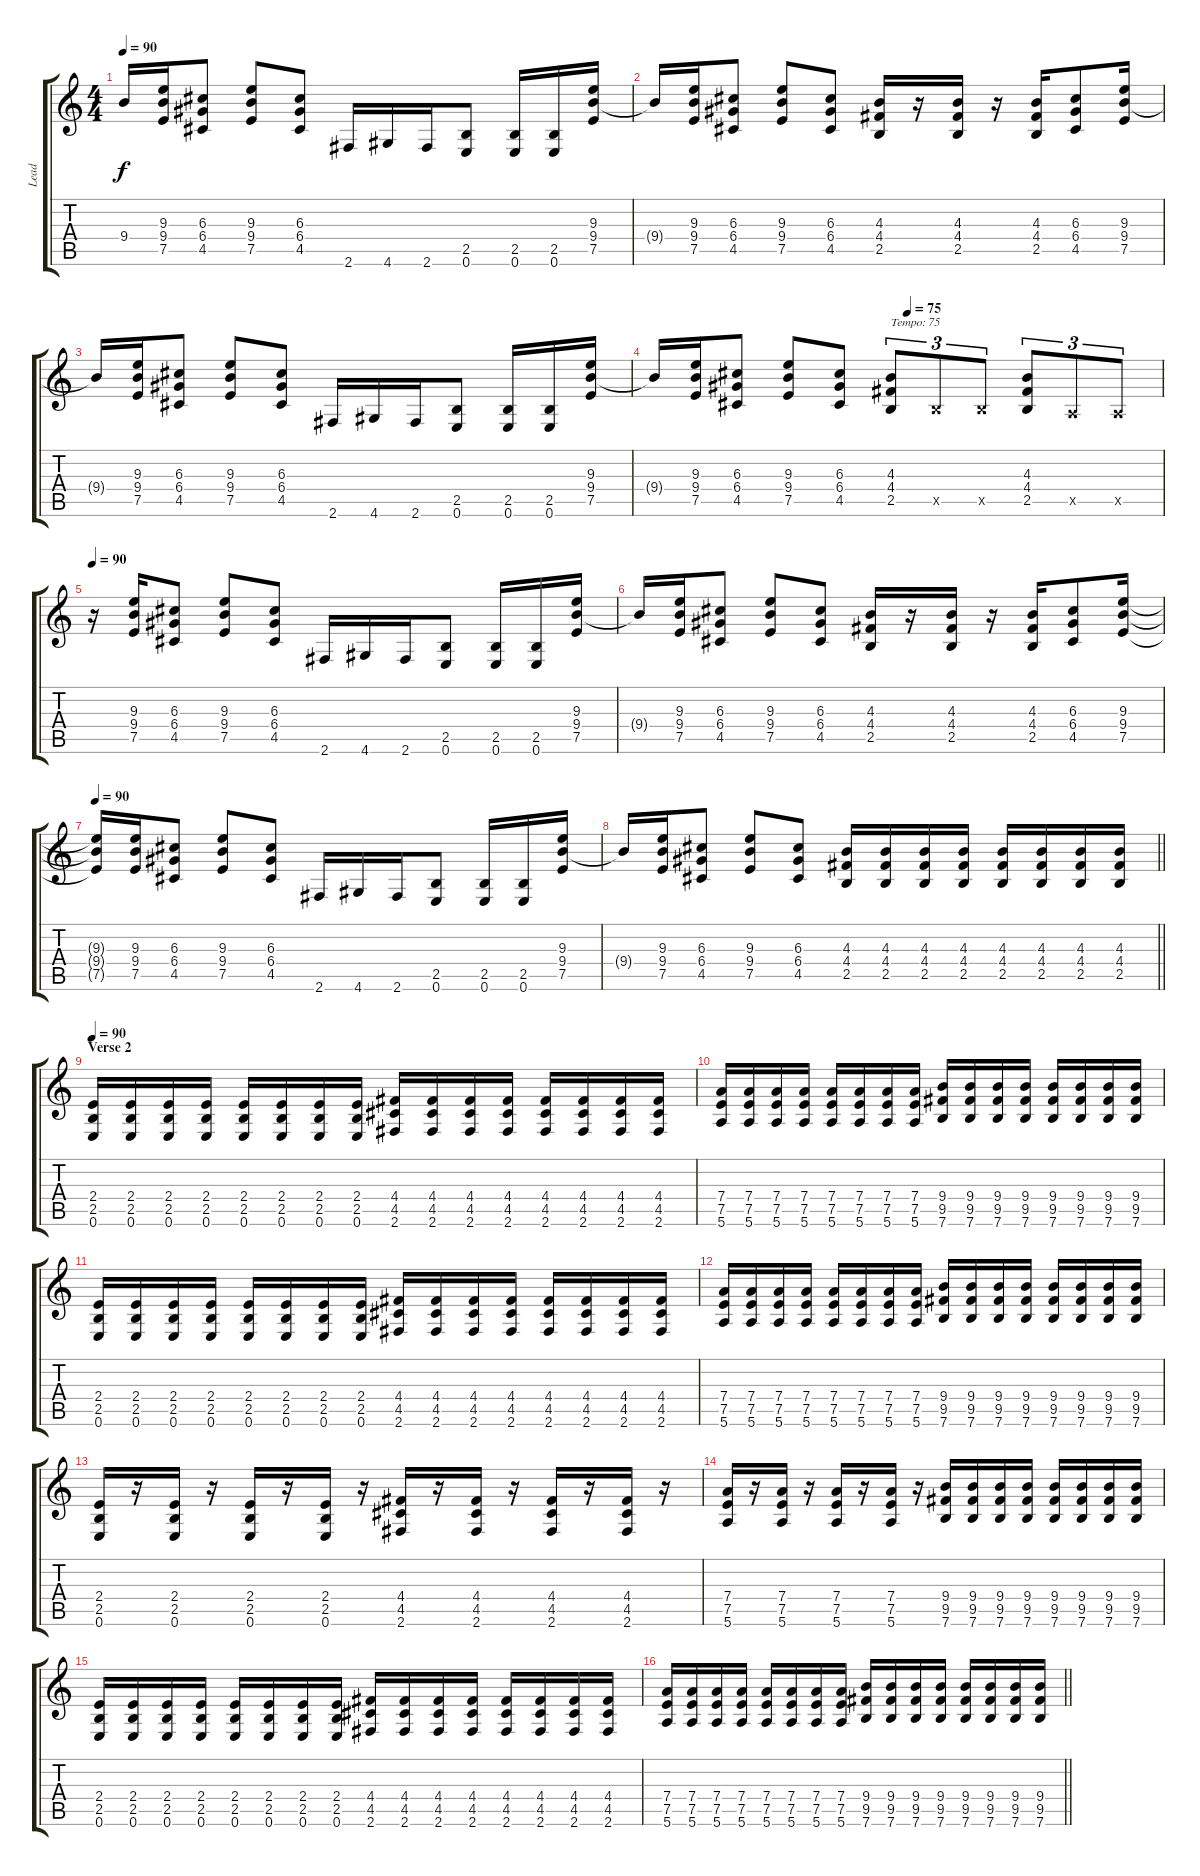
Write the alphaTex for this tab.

\track ("Lead" "Lead") {instrument distortionguitar}
\staff {score tabs}
\tuning (E4 B3 G3 D3 A2 E2) {hide}
\ts (4 4)
\tempo 90
\clef g2
\ks c
9.4{t}.16{dy f} (9.3 9.4 7.5).16 (6.3 6.4 4.5).8 (9.3 9.4 7.5).8 (6.3 6.4 4.5).8 2.6.16 4.6.16 2.6.16 (2.5 0.6).8 (2.5 0.6).16 (2.5 0.6).16 (9.3 9.4 7.5).16 |
9.4{t}.16 (9.3 9.4 7.5).16 (6.3 6.4 4.5).8 (9.3 9.4 7.5).8 (6.3 6.4 4.5).8 (4.3 4.4 2.5).16 r.16 (4.3 4.4 2.5).16 r.16 (4.3 4.4 2.5).16 (6.3 6.4 4.5).8 (9.3 9.4 7.5).16 |
9.4{t}.16 (9.3 9.4 7.5).16 (6.3 6.4 4.5).8 (9.3 9.4 7.5).8 (6.3 6.4 4.5).8 2.6.16 4.6.16 2.6.16 (2.5 0.6).8 (2.5 0.6).16 (2.5 0.6).16 (9.3 9.4 7.5).16 |
\tempo (75 0.5)
9.4{t}.16 (9.3 9.4 7.5).16 (6.3 6.4 4.5).8 (9.3 9.4 7.5).8 (6.3 6.4 4.5).8 (4.3 4.4 2.5).8{tu (3 2) txt "Tempo: 75"} 2.5{x}.8{tu (3 2)} 2.5{x}.8{tu (3 2)} (4.3 4.4 2.5).8{tu (3 2)} 0.5{x}.8{tu (3 2)} 0.5{x}.8{tu (3 2)} |
\tempo 90
r.16{volume 16 instrument distortionguitar} (9.3 9.4 7.5).16 (6.3 6.4 4.5).8 (9.3 9.4 7.5).8 (6.3 6.4 4.5).8 2.6.16 4.6.16 2.6.16 (2.5 0.6).8 (2.5 0.6).16 (2.5 0.6).16 (9.3 9.4 7.5).16 |
9.4{t}.16 (9.3 9.4 7.5).16 (6.3 6.4 4.5).8 (9.3 9.4 7.5).8 (6.3 6.4 4.5).8 (4.3 4.4 2.5).16 r.16 (4.3 4.4 2.5).16 r.16 (4.3 4.4 2.5).16 (6.3 6.4 4.5).8 (9.3 9.4 7.5).16 |
\tempo 90
(9.3{t} 9.4{t} 7.5{t}).16{volume 16 instrument distortionguitar} (9.3 9.4 7.5).16 (6.3 6.4 4.5).8 (9.3 9.4 7.5).8 (6.3 6.4 4.5).8 2.6.16 4.6.16 2.6.16 (2.5 0.6).8 (2.5 0.6).16 (2.5 0.6).16 (9.3 9.4 7.5).16 |
\barLineRight lightlight
9.4{t}.16 (9.3 9.4 7.5).16 (6.3 6.4 4.5).8 (9.3 9.4 7.5).8 (6.3 6.4 4.5).8 (4.3 4.4 2.5).16 (4.3 4.4 2.5).16 (4.3 4.4 2.5).16 (4.3 4.4 2.5).16 (4.3 4.4 2.5).16 (4.3 4.4 2.5).16 (4.3 4.4 2.5).16 (4.3 4.4 2.5).16 |
\section ("" "Verse 2")
\tempo 90
(2.4 2.5 0.6).16 (2.4 2.5 0.6).16 (2.4 2.5 0.6).16 (2.4 2.5 0.6).16 (2.4 2.5 0.6).16 (2.4 2.5 0.6).16 (2.4 2.5 0.6).16 (2.4 2.5 0.6).16 (4.4 4.5 2.6).16 (4.4 4.5 2.6).16 (4.4 4.5 2.6).16 (4.4 4.5 2.6).16 (4.4 4.5 2.6).16 (4.4 4.5 2.6).16 (4.4 4.5 2.6).16 (4.4 4.5 2.6).16 |
(7.4 7.5 5.6).16 (7.4 7.5 5.6).16 (7.4 7.5 5.6).16 (7.4 7.5 5.6).16 (7.4 7.5 5.6).16 (7.4 7.5 5.6).16 (7.4 7.5 5.6).16 (7.4 7.5 5.6).16 (9.4 9.5 7.6).16 (9.4 9.5 7.6).16 (9.4 9.5 7.6).16 (9.4 9.5 7.6).16 (9.4 9.5 7.6).16 (9.4 9.5 7.6).16 (9.4 9.5 7.6).16 (9.4 9.5 7.6).16 |
(2.4 2.5 0.6).16 (2.4 2.5 0.6).16 (2.4 2.5 0.6).16 (2.4 2.5 0.6).16 (2.4 2.5 0.6).16 (2.4 2.5 0.6).16 (2.4 2.5 0.6).16 (2.4 2.5 0.6).16 (4.4 4.5 2.6).16 (4.4 4.5 2.6).16 (4.4 4.5 2.6).16 (4.4 4.5 2.6).16 (4.4 4.5 2.6).16 (4.4 4.5 2.6).16 (4.4 4.5 2.6).16 (4.4 4.5 2.6).16 |
(7.4 7.5 5.6).16 (7.4 7.5 5.6).16 (7.4 7.5 5.6).16 (7.4 7.5 5.6).16 (7.4 7.5 5.6).16 (7.4 7.5 5.6).16 (7.4 7.5 5.6).16 (7.4 7.5 5.6).16 (9.4 9.5 7.6).16 (9.4 9.5 7.6).16 (9.4 9.5 7.6).16 (9.4 9.5 7.6).16 (9.4 9.5 7.6).16 (9.4 9.5 7.6).16 (9.4 9.5 7.6).16 (9.4 9.5 7.6).16 |
(2.4 2.5 0.6).16 r.16 (2.4 2.5 0.6).16 r.16 (2.4 2.5 0.6).16 r.16 (2.4 2.5 0.6).16 r.16 (4.4 4.5 2.6).16 r.16 (4.4 4.5 2.6).16 r.16 (4.4 4.5 2.6).16 r.16 (4.4 4.5 2.6).16 r.16 |
(7.4 7.5 5.6).16 r.16 (7.4 7.5 5.6).16 r.16 (7.4 7.5 5.6).16 r.16 (7.4 7.5 5.6).16 r.16 (9.4 9.5 7.6).16 (9.4 9.5 7.6).16 (9.4 9.5 7.6).16 (9.4 9.5 7.6).16 (9.4 9.5 7.6).16 (9.4 9.5 7.6).16 (9.4 9.5 7.6).16 (9.4 9.5 7.6).16 |
(2.4 2.5 0.6).16 (2.4 2.5 0.6).16 (2.4 2.5 0.6).16 (2.4 2.5 0.6).16 (2.4 2.5 0.6).16 (2.4 2.5 0.6).16 (2.4 2.5 0.6).16 (2.4 2.5 0.6).16 (4.4 4.5 2.6).16 (4.4 4.5 2.6).16 (4.4 4.5 2.6).16 (4.4 4.5 2.6).16 (4.4 4.5 2.6).16 (4.4 4.5 2.6).16 (4.4 4.5 2.6).16 (4.4 4.5 2.6).16 |
\barLineRight lightlight
(7.4 7.5 5.6).16 (7.4 7.5 5.6).16 (7.4 7.5 5.6).16 (7.4 7.5 5.6).16 (7.4 7.5 5.6).16 (7.4 7.5 5.6).16 (7.4 7.5 5.6).16 (7.4 7.5 5.6).16 (9.4 9.5 7.6).16 (9.4 9.5 7.6).16 (9.4 9.5 7.6).16 (9.4 9.5 7.6).16 (9.4 9.5 7.6).16 (9.4 9.5 7.6).16 (9.4 9.5 7.6).16 (9.4 9.5 7.6).16
